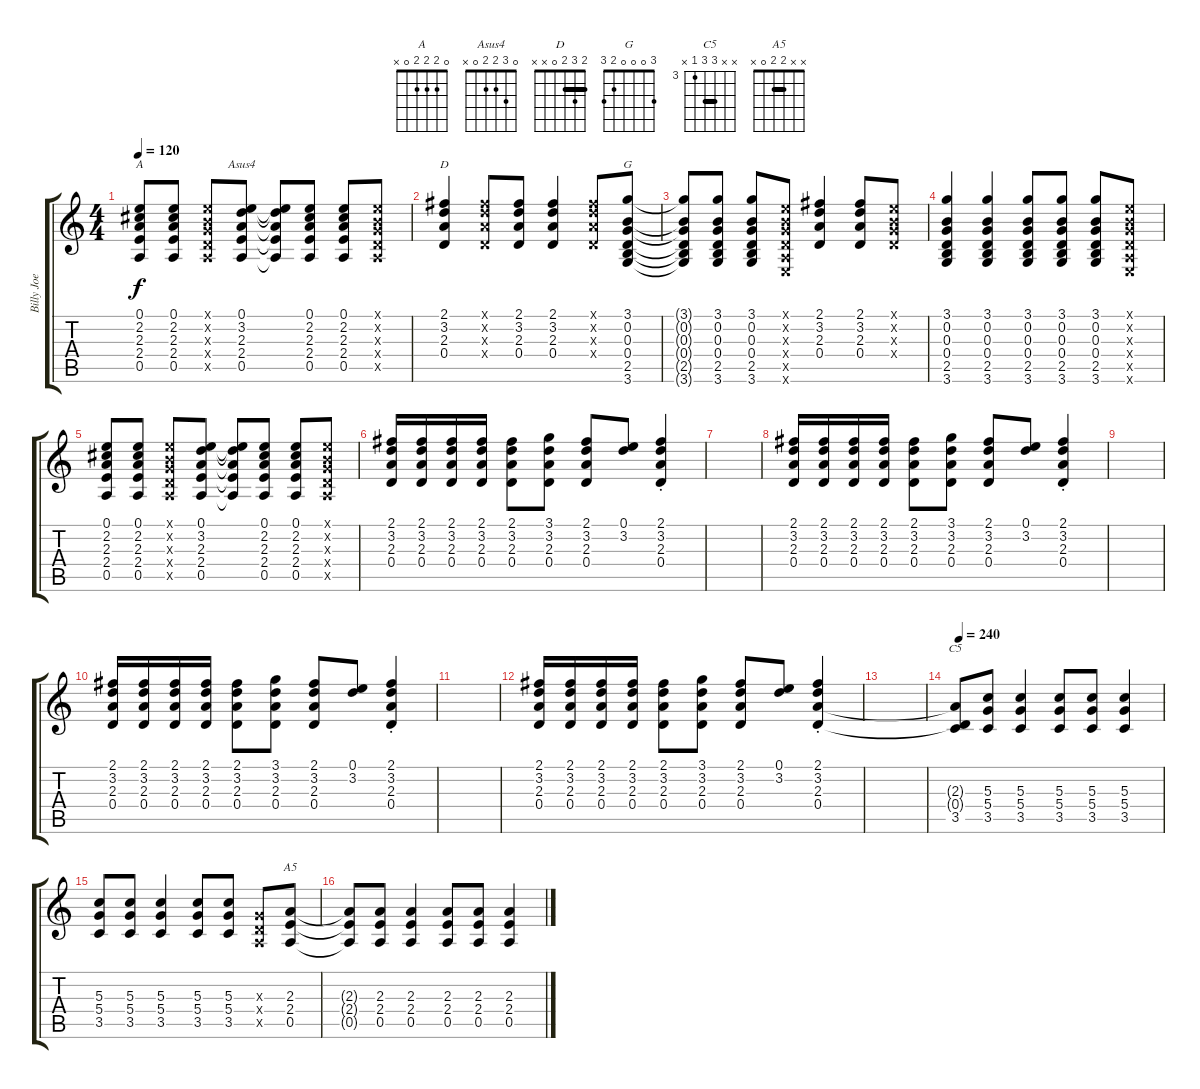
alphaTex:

\track ("Billy Joe Amstrong" "Billy Joe ") {instrument overdrivenguitar}
\staff {score tabs}
\tuning (E4 B3 G3 D3 A2 E2) {hide}
\chord ("A" 0 2 2 2 0 x)
\chord ("Asus4" 0 3 2 2 0 x)
\chord ("D" 2 3 2 0 x x) {barre 2}
\chord ("G" 3 0 0 0 2 3)
\chord ("C5" x x 5 5 3 x) {firstfret 3 barre 5}
\chord ("A5" x x 2 2 0 x) {barre 2}
\ts (4 4)
\tempo 120
\clef g2
\ks c
(0.1 2.2 2.3 2.4 0.5).8{ch "A" dy f} (0.1 2.2 2.3 2.4 0.5).8 (0.1{x} 0.2{x} 0.3{x} 0.4{x} 0.5{x}).8 (0.1 3.2 2.3 2.4 0.5).8{ch "Asus4"} (0.1{t} 3.2{t} 2.3{t} 2.4{t} 0.5{t}).8 (0.1 2.2 2.3 2.4 0.5).8 (0.1 2.2 2.3 2.4 0.5).8 (0.1{x} 0.2{x} 0.3{x} 0.4{x} 0.5{x}).8 |
(2.1 3.2 2.3 0.4).4{ch "D"} (2.1{x} 3.2{x} 2.3{x} 0.4{x}).8 (2.1 3.2 2.3 0.4).8 (2.1 3.2 2.3 0.4).4 (2.1{x} 3.2{x} 2.3{x} 0.4{x}).8 (3.1 0.2 0.3 0.4 2.5 3.6).8{ch "G"} |
(3.1{t} 0.2{t} 0.3{t} 0.4{t} 2.5{t} 3.6{t}).8 (3.1 0.2 0.3 0.4 2.5 3.6).8 (3.1 0.2 0.3 0.4 2.5 3.6).8 (0.1{x} 0.2{x} 0.3{x} 0.4{x} 0.5{x} 0.6{x}).8 (2.1 3.2 2.3 0.4).4 (2.1 3.2 2.3 0.4).8 (0.1{x} 0.2{x} 0.3{x} 0.4{x}).8 |
(3.1 0.2 0.3 0.4 2.5 3.6).4 (3.1 0.2 0.3 0.4 2.5 3.6).4 (3.1 0.2 0.3 0.4 2.5 3.6).8 (3.1 0.2 0.3 0.4 2.5 3.6).8 (3.1 0.2 0.3 0.4 2.5 3.6).8 (0.1{x} 0.2{x} 0.3{x} 0.4{x} 0.5{x} 0.6{x}).8 |
(0.1 2.2 2.3 2.4 0.5).8 (0.1 2.2 2.3 2.4 0.5).8 (0.1{x} 0.2{x} 0.3{x} 0.4{x} 0.5{x}).8 (0.1 3.2 2.3 2.4 0.5).8 (0.1{t} 3.2{t} 2.3{t} 2.4{t} 0.5{t}).8 (0.1 2.2 2.3 2.4 0.5).8 (0.1 2.2 2.3 2.4 0.5).8 (0.1{x} 0.2{x} 0.3{x} 0.4{x} 0.5{x}).8 |
(2.1 3.2 2.3 0.4).16 (2.1 3.2 2.3 0.4).16 (2.1 3.2 2.3 0.4).16 (2.1 3.2 2.3 0.4).16 (2.1 3.2 2.3 0.4).8 (3.1 3.2 2.3 0.4).8 (2.1 3.2 2.3 0.4).8 (0.1 3.2).8 (2.1{st} 3.2{st} 2.3{st} 0.4{st}).4 |
|
(2.1 3.2 2.3 0.4).16 (2.1 3.2 2.3 0.4).16 (2.1 3.2 2.3 0.4).16 (2.1 3.2 2.3 0.4).16 (2.1 3.2 2.3 0.4).8 (3.1 3.2 2.3 0.4).8 (2.1 3.2 2.3 0.4).8 (0.1 3.2).8 (2.1{st} 3.2{st} 2.3{st} 0.4{st}).4 |
|
(2.1 3.2 2.3 0.4).16 (2.1 3.2 2.3 0.4).16 (2.1 3.2 2.3 0.4).16 (2.1 3.2 2.3 0.4).16 (2.1 3.2 2.3 0.4).8 (3.1 3.2 2.3 0.4).8 (2.1 3.2 2.3 0.4).8 (0.1 3.2).8 (2.1{st} 3.2{st} 2.3{st} 0.4{st}).4 |
|
(2.1 3.2 2.3 0.4).16 (2.1 3.2 2.3 0.4).16 (2.1 3.2 2.3 0.4).16 (2.1 3.2 2.3 0.4).16 (2.1 3.2 2.3 0.4).8 (3.1 3.2 2.3 0.4).8 (2.1 3.2 2.3 0.4).8 (0.1 3.2).8 (2.1{st} 3.2{st} 2.3{st} 0.4{st}).4 |
|
\tempo 240
(2.3{t} 0.4{t} 3.5).8{ch "C5"} (5.3 5.4 3.5).8 (5.3 5.4 3.5).4 (5.3 5.4 3.5).8 (5.3 5.4 3.5).8 (5.3 5.4 3.5).4 |
(5.3 5.4 3.5).8 (5.3 5.4 3.5).8 (5.3 5.4 3.5).4 (5.3 5.4 3.5).8 (5.3 5.4 3.5).8 (0.3{x} 0.4{x} 0.5{x}).8 (2.3 2.4 0.5).8{ch "A5"} |
(2.3{t} 2.4{t} 0.5{t}).8 (2.3 2.4 0.5).8 (2.3 2.4 0.5).4 (2.3 2.4 0.5).8 (2.3 2.4 0.5).8 (2.3 2.4 0.5).4
